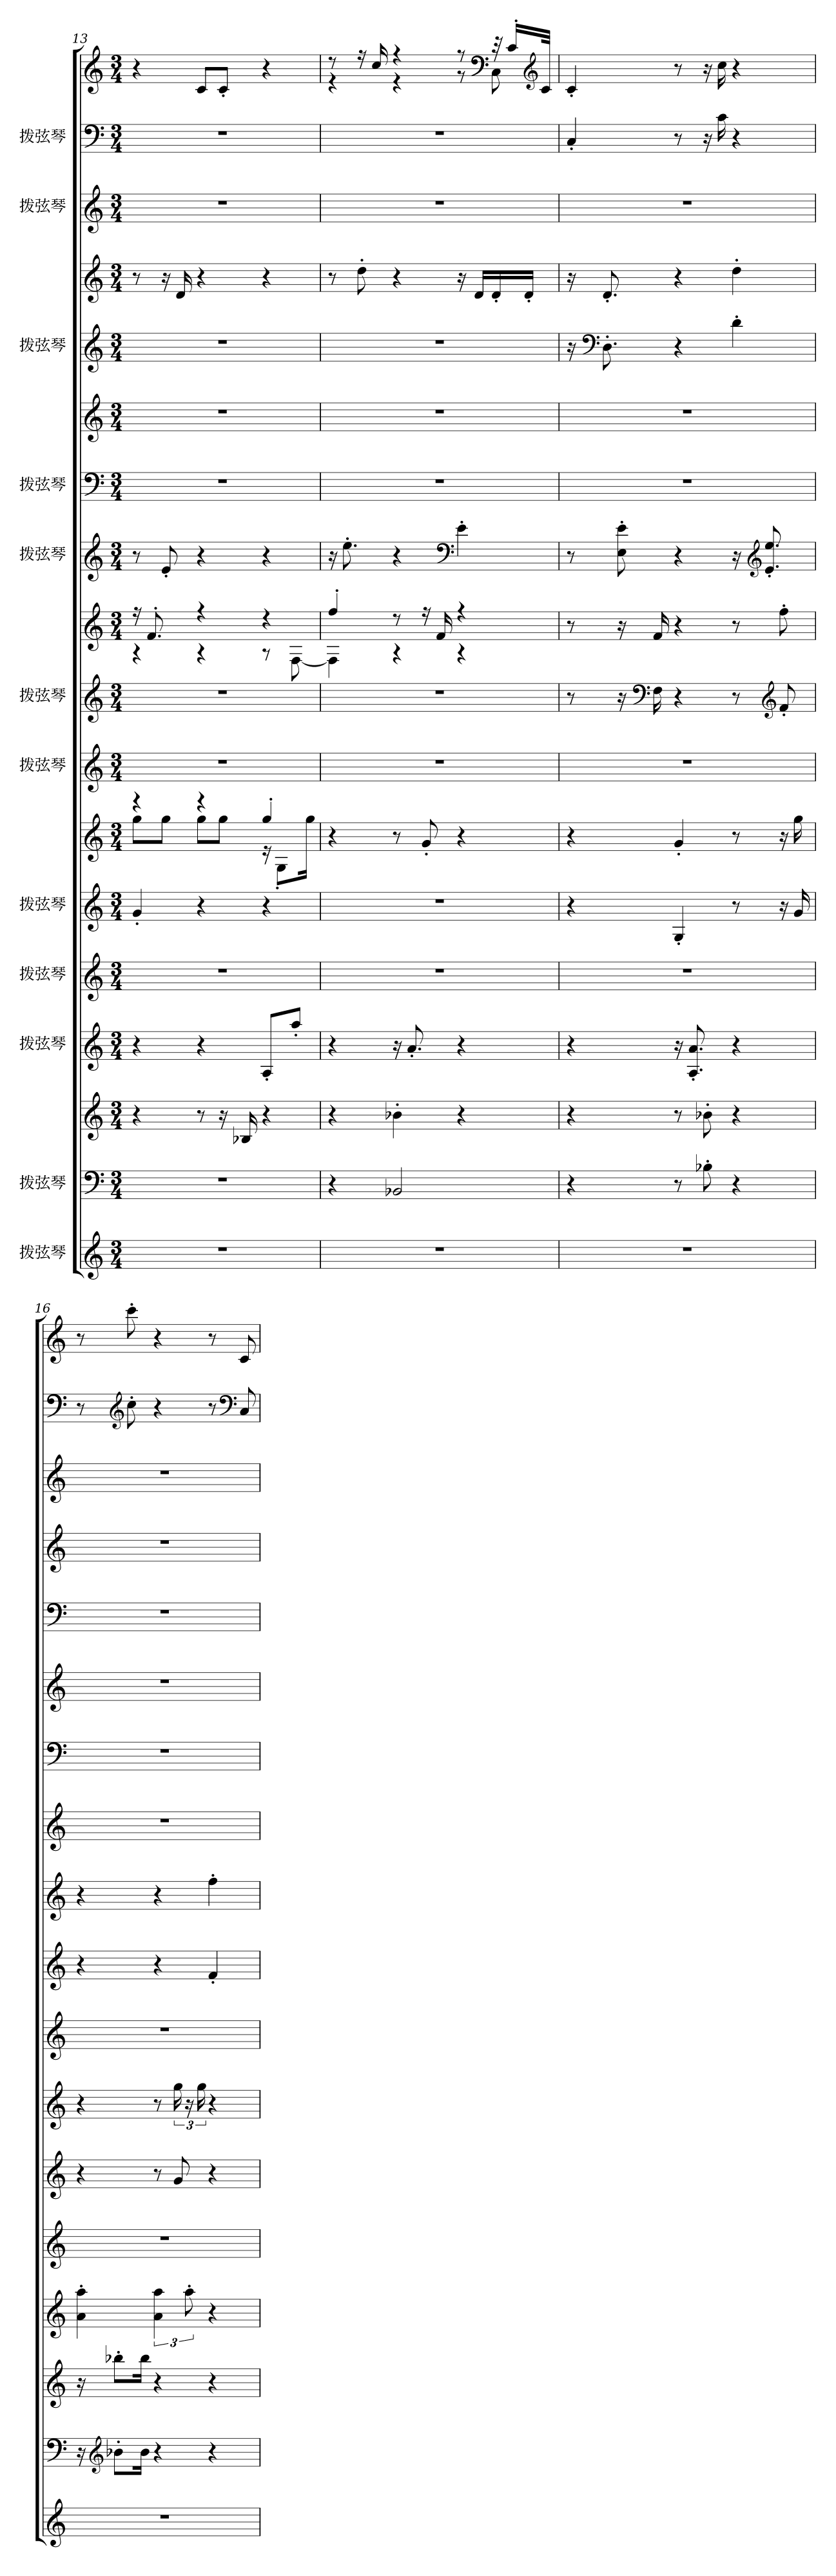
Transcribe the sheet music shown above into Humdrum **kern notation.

**kern	**kern	**kern	**kern	**kern	**kern	**kern	**kern	**kern	**kern	**kern	**kern	**kern	**kern	**kern	**kern	**kern	**kern
*part12	*part11	*part11	*part10	*part9	*part8	*part8	*part7	*part6	*part6	*part5	*part4	*part4	*part3	*part3	*part2	*part1	*part1
*staff18	*staff17	*staff16	*staff15	*staff14	*staff13	*staff12	*staff11	*staff10	*staff9	*staff8	*staff7	*staff6	*staff5	*staff4	*staff3	*staff2	*staff1
*I"拨弦琴	*I"拨弦琴	*	*I"拨弦琴	*I"拨弦琴	*I"拨弦琴	*	*I"拨弦琴	*I"拨弦琴	*	*I"拨弦琴	*I"拨弦琴	*	*I"拨弦琴	*	*I"拨弦琴	*I"拨弦琴	*
*clefG2	*clefF4	*clefG2	*clefG2	*clefG2	*clefG2	*clefG2	*clefG2	*clefG2	*clefG2	*clefG2	*clefF4	*clefG2	*clefG2	*clefG2	*clefG2	*clefF4	*clefG2
*k[]	*k[]	*k[]	*k[]	*k[]	*k[]	*k[]	*k[]	*k[]	*k[]	*k[]	*k[]	*k[]	*k[]	*k[]	*k[]	*k[]	*k[]
*M3/4	*M3/4	*M3/4	*M3/4	*M3/4	*M3/4	*M3/4	*M3/4	*M3/4	*M3/4	*M3/4	*M3/4	*M3/4	*M3/4	*M3/4	*M3/4	*M3/4	*M3/4
=13	=13	=13	=13	=13	=13	=13	=13	=13	=13	=13	=13	=13	=13	=13	=13	=13	=13
*	*	*	*	*	*	*^	*	*	*^	*	*	*	*	*	*	*	*
2.r	2.r	4r	4r	2.r	4g'/	4r	8gg\L	2.r	2.r	16r	4r	8r	2.r	2.r	2.r	8r	2.r	2.r	4r
.	.	.	.	.	.	.	.	.	.	8.f'/	.	.	.	.	.	.	.	.	.
.	.	.	.	.	.	.	8gg\J	.	.	.	.	8e'/	.	.	.	16r	.	.	.
.	.	.	.	.	.	.	.	.	.	.	.	.	.	.	.	16d/	.	.	.
.	.	8r	4r	.	4r	4r	8gg\L	.	.	4r	4r	4r	.	.	.	4r	.	.	8c/L
.	.	16r	.	.	.	.	8gg\J	.	.	.	.	.	.	.	.	.	.	.	8c'/J
.	.	16B-X/	.	.	.	.	.	.	.	.	.	.	.	.	.	.	.	.	.
.	.	4r	8A'/L	.	4r	4gg'/	16r	.	.	4r	8r	4r	.	.	.	4r	.	.	4r
.	.	.	.	.	.	.	8G'\L	.	.	.	.	.	.	.	.	.	.	.	.
.	.	.	8aa'/J	.	.	.	.	.	.	.	[8F\	.	.	.	.	.	.	.	.
.	.	.	.	.	.	.	16gg\Jk	.	.	.	.	.	.	.	.	.	.	.	.
*	*	*	*	*	*	*v	*v	*	*	*	*	*	*	*	*	*	*	*	*
!!LO:PB:g=z
=14	=14	=14	=14	=14	=14	=14	=14	=14	=14	=14	=14	=14	=14	=14	=14	=14	=14	=14
*	*	*	*	*	*	*	*	*	*	*	*	*	*	*	*	*	*	*^
2.r	4r	4r	4r	2.r	2.r	4r	2.r	2.r	4ff'/	4F\]	16r	2.r	2.r	2.r	8r	2.r	2.r	8r	4r
.	.	.	.	.	.	.	.	.	.	.	8.ee'\	.	.	.	.	.	.	.	.
.	.	.	.	.	.	.	.	.	.	.	.	.	.	.	8dd'\	.	.	16r	.
.	.	.	.	.	.	.	.	.	.	.	.	.	.	.	.	.	.	16cc/	.
.	2BB-X/	4b-X'\	16r	.	.	8r	.	.	8r	4r	4r	.	.	.	4r	.	.	4r	4r
.	.	.	8.a'/	.	.	.	.	.	.	.	.	.	.	.	.	.	.	.	.
.	.	.	.	.	.	8g'/	.	.	16r	.	.	.	.	.	.	.	.	.	.
.	.	.	.	.	.	.	.	.	16f/	.	.	.	.	.	.	.	.	.	.
*	*	*	*	*	*	*	*	*	*	*	*clefF4	*	*	*	*	*	*	*	*
.	.	4r	4r	.	.	4r	.	.	4r	4r	4e'\	.	.	.	16r	.	.	8r	8r
.	.	.	.	.	.	.	.	.	.	.	.	.	.	.	16d/LL	.	.	.	.
*	*	*	*	*	*	*	*	*	*	*	*	*	*	*	*	*	*	*clefF4	*
.	.	.	.	.	.	.	.	.	.	.	.	.	.	.	16d'/	.	.	32r	8C\
.	.	.	.	.	.	.	.	.	.	.	.	.	.	.	.	.	.	16c'/LL	.
.	.	.	.	.	.	.	.	.	.	.	.	.	.	.	16d'/JJ	.	.	.	.
*	*	*	*	*	*	*	*	*	*	*	*	*	*	*	*	*	*	*clefG2	*
.	.	.	.	.	.	.	.	.	.	.	.	.	.	.	.	.	.	32c/JJk	.
*	*	*	*	*	*	*	*	*	*v	*v	*	*	*	*	*	*	*	*v	*v
=15	=15	=15	=15	=15	=15	=15	=15	=15	=15	=15	=15	=15	=15	=15	=15	=15	=15
2.r	4r	4r	4r	2.r	4r	4r	2.r	8r	8r	8r	2.r	2.r	16r	16r	2.r	4C'/	4c'/
*	*	*	*	*	*	*	*	*	*	*	*	*	*clefF4	*	*	*	*
.	.	.	.	.	.	.	.	.	.	.	.	.	8.D'\	8.d'/	.	.	.
.	.	.	.	.	.	.	.	16r	16r	8E\' 8e\'	.	.	.	.	.	.	.
*	*	*	*	*	*	*	*	*clefF4	*	*	*	*	*	*	*	*	*
.	.	.	.	.	.	.	.	16F\	16f/	.	.	.	.	.	.	.	.
.	8r	8r	16r	.	4G'/	4g'/	.	4r	4r	4r	.	.	4r	4r	.	8r	8r
.	.	.	8.A/' 8.a/'	.	.	.	.	.	.	.	.	.	.	.	.	.	.
.	8B-X'\	8b-X'\	.	.	.	.	.	.	.	.	.	.	.	.	.	16r	16r
.	.	.	.	.	.	.	.	.	.	.	.	.	.	.	.	16c\	16cc\
.	4r	4r	4r	.	8r	8r	.	8r	8r	16r	.	.	4d'\	4dd'\	.	4r	4r
*	*	*	*	*	*	*	*	*	*	*clefG2	*	*	*	*	*	*	*
.	.	.	.	.	.	.	.	.	.	8.e/' 8.ee/'	.	.	.	.	.	.	.
*	*	*	*	*	*	*	*	*clefG2	*	*	*	*	*	*	*	*	*
.	.	.	.	.	16r	16r	.	8f'/	8ff'\	.	.	.	.	.	.	.	.
.	.	.	.	.	16g/	16gg\	.	.	.	.	.	.	.	.	.	.	.
!!LO:PB:g=z
=16	=16	=16	=16	=16	=16	=16	=16	=16	=16	=16	=16	=16	=16	=16	=16	=16	=16
2.r	16r	16r	4a\' 4aa\'	2.r	4r	4r	2.r	4r	4r	2.r	2.r	2.r	2.r	2.r	2.r	8r	8r
*	*clefG2	*	*	*	*	*	*	*	*	*	*	*	*	*	*	*	*
.	8b-X'\L	8bb-X'\L	.	.	.	.	.	.	.	.	.	.	.	.	.	.	.
*	*	*	*	*	*	*	*	*	*	*	*	*	*	*	*	*clefG2	*
.	.	.	.	.	.	.	.	.	.	.	.	.	.	.	.	8cc'\	8ccc'\
.	16b-\Jk	16bb-\Jk	.	.	.	.	.	.	.	.	.	.	.	.	.	.	.
.	4r	4r	6a\ 6aa\	.	8r	8r	.	4r	4r	.	.	.	.	.	.	4r	4r
.	.	.	.	.	8g/	24gg\	.	.	.	.	.	.	.	.	.	.	.
.	.	.	12aa'\	.	.	24r	.	.	.	.	.	.	.	.	.	.	.
.	.	.	.	.	.	24gg\	.	.	.	.	.	.	.	.	.	.	.
.	4r	4r	4r	.	4r	4r	.	4f'/	4ff'\	.	.	.	.	.	.	8r	8r
*	*	*	*	*	*	*	*	*	*	*	*	*	*	*	*	*clefF4	*
.	.	.	.	.	.	.	.	.	.	.	.	.	.	.	.	8C/	8c/
=	=	=	=	=	=	=	=	=	=	=	=	=	=	=	=	=	=
*-	*-	*-	*-	*-	*-	*-	*-	*-	*-	*-	*-	*-	*-	*-	*-	*-	*-
